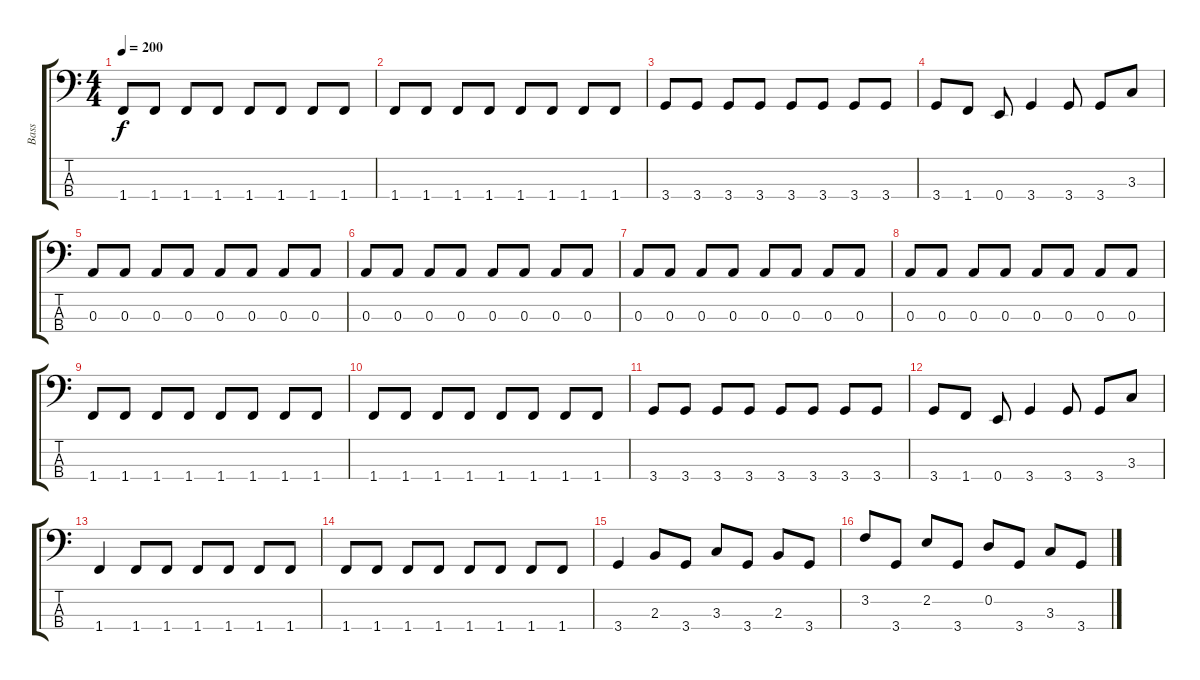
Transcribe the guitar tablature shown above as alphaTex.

\track ("Bass" "Bass") {instrument electricbassfinger}
\staff {score tabs}
\tuning (G2 D2 A1 E1) {hide}
\ts (4 4)
\tempo 200
\clef f4
\ks c
1.4.8{dy f} 1.4.8 1.4.8 1.4.8 1.4.8 1.4.8 1.4.8 1.4.8 |
1.4.8 1.4.8 1.4.8 1.4.8 1.4.8 1.4.8 1.4.8 1.4.8 |
3.4.8 3.4.8 3.4.8 3.4.8 3.4.8 3.4.8 3.4.8 3.4.8 |
3.4.8 1.4.8 0.4.8 3.4.4 3.4.8 3.4.8 3.3.8 |
0.3.8 0.3.8 0.3.8 0.3.8 0.3.8 0.3.8 0.3.8 0.3.8 |
0.3.8 0.3.8 0.3.8 0.3.8 0.3.8 0.3.8 0.3.8 0.3.8 |
0.3.8 0.3.8 0.3.8 0.3.8 0.3.8 0.3.8 0.3.8 0.3.8 |
0.3.8 0.3.8 0.3.8 0.3.8 0.3.8 0.3.8 0.3.8 0.3.8 |
1.4.8 1.4.8 1.4.8 1.4.8 1.4.8 1.4.8 1.4.8 1.4.8 |
1.4.8 1.4.8 1.4.8 1.4.8 1.4.8 1.4.8 1.4.8 1.4.8 |
3.4.8 3.4.8 3.4.8 3.4.8 3.4.8 3.4.8 3.4.8 3.4.8 |
3.4.8 1.4.8 0.4.8 3.4.4 3.4.8 3.4.8 3.3.8 |
1.4.4 1.4.8 1.4.8 1.4.8 1.4.8 1.4.8 1.4.8 |
1.4.8 1.4.8 1.4.8 1.4.8 1.4.8 1.4.8 1.4.8 1.4.8 |
3.4.4 2.3.8 3.4.8 3.3.8 3.4.8 2.3.8 3.4.8 |
3.2.8 3.4.8 2.2.8 3.4.8 0.2.8 3.4.8 3.3.8 3.4.8
